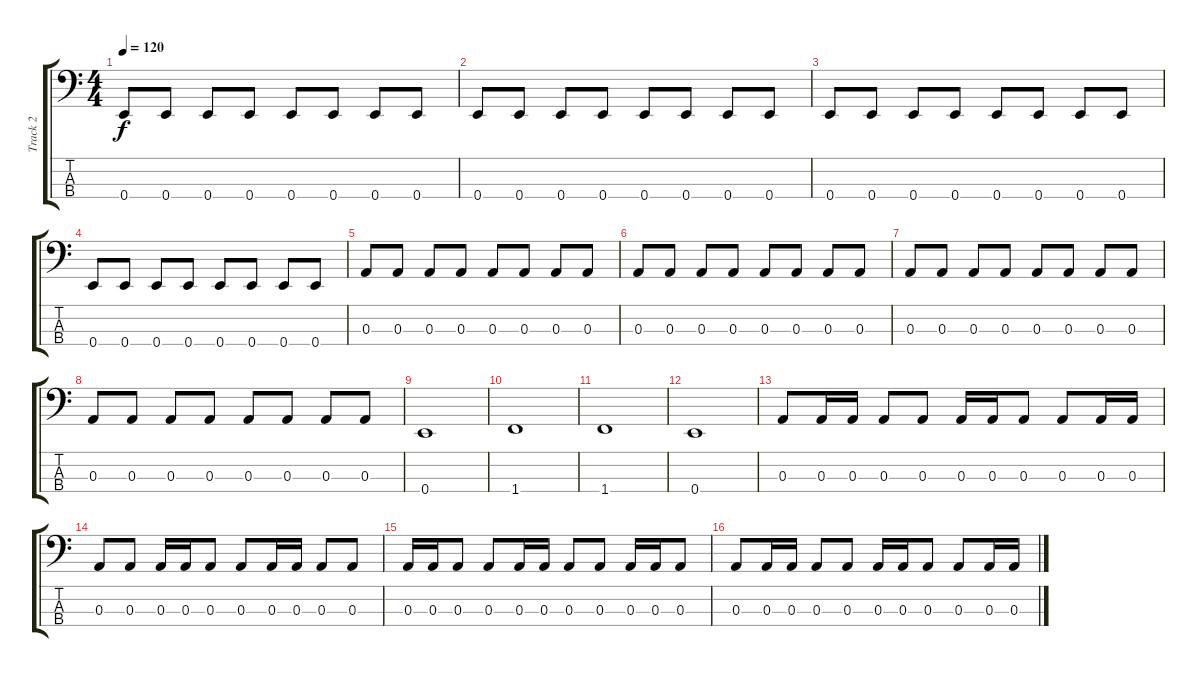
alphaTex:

\track ("Track 2" "Track 2") {instrument electricbassfinger}
\staff {score tabs}
\tuning (G2 D2 A1 E1) {hide}
\ts (4 4)
\tempo 120
\clef f4
\ks c
0.4.8{dy f} 0.4.8 0.4.8 0.4.8 0.4.8 0.4.8 0.4.8 0.4.8 |
0.4.8 0.4.8 0.4.8 0.4.8 0.4.8 0.4.8 0.4.8 0.4.8 |
0.4.8 0.4.8 0.4.8 0.4.8 0.4.8 0.4.8 0.4.8 0.4.8 |
0.4.8 0.4.8 0.4.8 0.4.8 0.4.8 0.4.8 0.4.8 0.4.8 |
0.3.8 0.3.8 0.3.8 0.3.8 0.3.8 0.3.8 0.3.8 0.3.8 |
0.3.8 0.3.8 0.3.8 0.3.8 0.3.8 0.3.8 0.3.8 0.3.8 |
0.3.8 0.3.8 0.3.8 0.3.8 0.3.8 0.3.8 0.3.8 0.3.8 |
0.3.8 0.3.8 0.3.8 0.3.8 0.3.8 0.3.8 0.3.8 0.3.8 |
0.4.1 |
1.4.1 |
1.4.1 |
0.4.1 |
0.3.8 0.3.16 0.3.16 0.3.8 0.3.8 0.3.16 0.3.16 0.3.8 0.3.8 0.3.16 0.3.16 |
0.3.8 0.3.8 0.3.16 0.3.16 0.3.8 0.3.8 0.3.16 0.3.16 0.3.8 0.3.8 |
0.3.16 0.3.16 0.3.8 0.3.8 0.3.16 0.3.16 0.3.8 0.3.8 0.3.16 0.3.16 0.3.8 |
0.3.8 0.3.16 0.3.16 0.3.8 0.3.8 0.3.16 0.3.16 0.3.8 0.3.8 0.3.16 0.3.16
